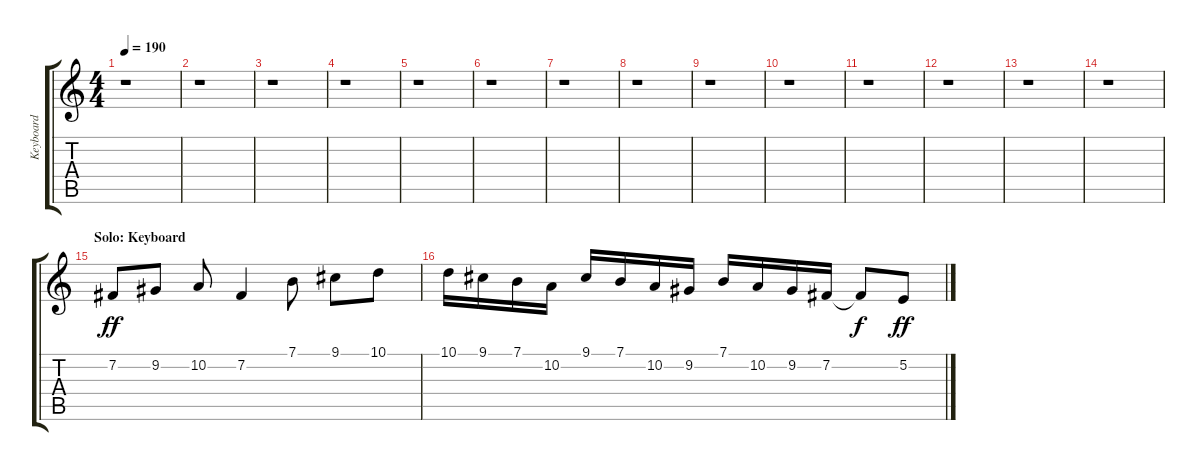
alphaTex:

\track ("Keyboard" "Keyboard") {instrument harpsichord}
\staff {score tabs}
\tuning (E4 B3 G3 D3 A2 E2) {hide}
\ts (4 4)
\tempo 190
\clef g2
\ks c
r.1{dy f} |
r.1 |
r.1 |
r.1 |
r.1 |
r.1 |
r.1 |
r.1 |
r.1 |
r.1 |
r.1 |
r.1 |
r.1 |
r.1 |
\section ("" "Solo: Keyboard")
7.2.8{dy ff volume 16 instrument lead1square} 9.2.8 10.2.8 7.2.4 7.1.8 9.1.8 10.1.8 |
10.1.16 9.1.16 7.1.16 10.2.16 9.1.16 7.1.16 10.2.16 9.2.16 7.1.16 10.2.16 9.2.16 7.2.16 7.2{t}.8{dy f} 5.2.8{dy ff}
